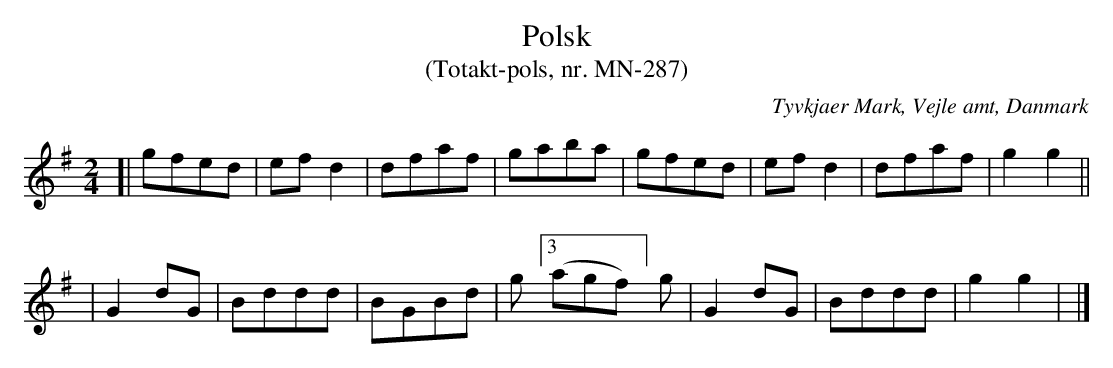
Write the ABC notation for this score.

X:1
T:Polsk
T:(Totakt-pols, nr. MN-287)
O:Tyvkjaer Mark, Vejle amt, Danmark
M:2/4
L:1/8
K:G
[| gfed | ef d2 | dfaf | gaba | gfed | ef d2 | dfaf | g2 g2 ||
| G2 dG | Bddd | BGBd | g [3(agf)] g | G2 dG | Bddd | g2 g2 | |]
